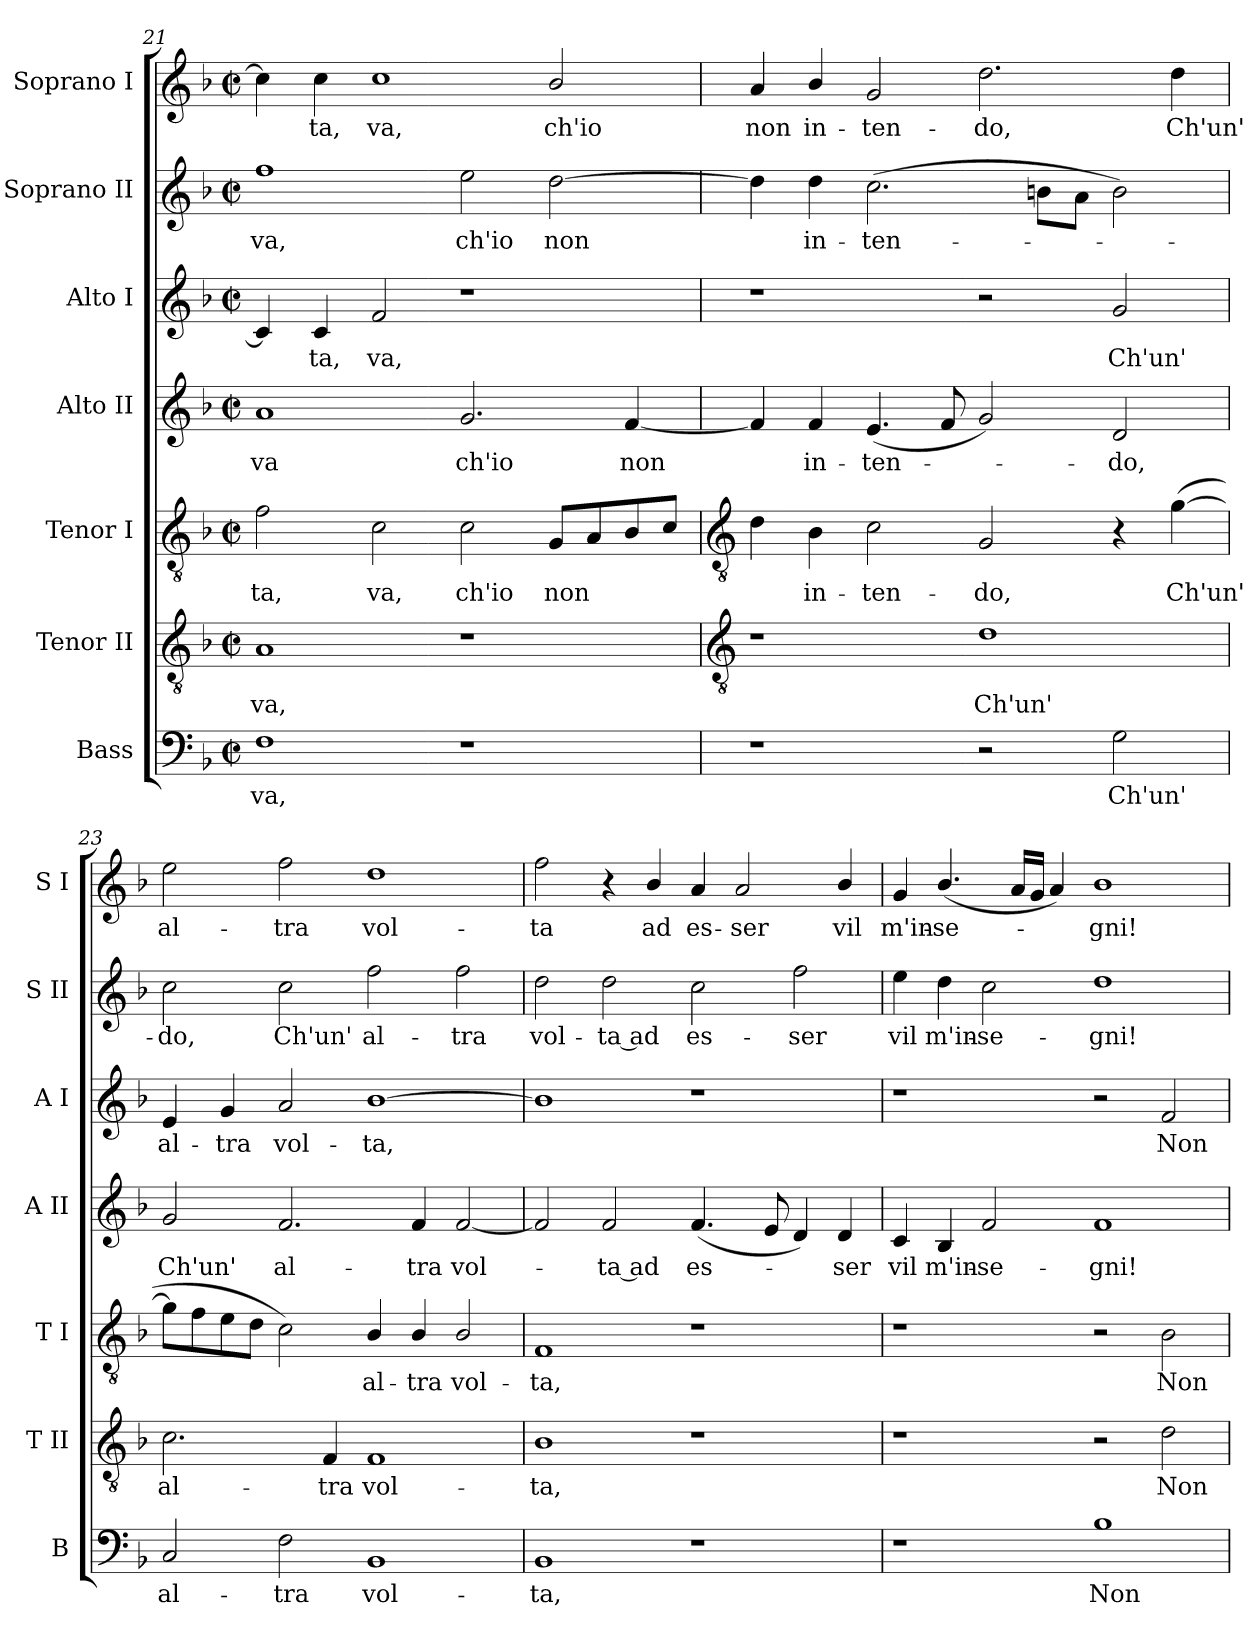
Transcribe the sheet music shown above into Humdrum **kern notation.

**kern	**text	**kern	**text	**kern	**text	**kern	**text	**kern	**text	**kern	**text	**kern	**text
*part7	*part7	*part6	*part6	*part5	*part5	*part4	*part4	*part3	*part3	*part2	*part2	*part1	*part1
*staff7	*staff7	*staff6	*staff6	*staff5	*staff5	*staff4	*staff4	*staff3	*staff3	*staff2	*staff2	*staff1	*staff1
*I"Bass	*	*I"Tenor II	*	*I"Tenor I	*	*I"Alto II	*	*I"Alto I	*	*I"Soprano II	*	*I"Soprano I	*
*I'B	*	*I'T II	*	*I'T I	*	*I'A II	*	*I'A I	*	*I'S II	*	*I'S I	*
*clefF4	*	*clefGv2	*	*clefGv2	*	*clefG2	*	*clefG2	*	*clefG2	*	*clefG2	*
*k[b-]	*	*k[b-]	*	*k[b-]	*	*k[b-]	*	*k[b-]	*	*k[b-]	*	*k[b-]	*
*F:	*	*F:	*	*F:	*	*F:	*	*F:	*	*F:	*	*F:	*
*M4/2	*	*M4/2	*	*M4/2	*	*M4/2	*	*M4/2	*	*M4/2	*	*M4/2	*
*met(c|)	*	*met(c|)	*	*met(c|)	*	*met(c|)	*	*met(c|)	*	*met(c|)	*	*met(c|)	*
=21	=21	=21	=21	=21	=21	=21	=21	=21	=21	=21	=21	=21	=21
!	!LO:LY:b	!	!LO:LY:b	!	!LO:LY:b	!	!LO:LY:b	!	!	!	!LO:LY:b	!	!
1F	va,	1A	va,	2f	-ta,	1a	va	4c]	.	1ff	va,	4cc]	.
!	!	!	!	!	!	!	!	!	!LO:LY:b	!	!	!	!LO:LY:b
.	.	.	.	.	.	.	.	4c	ta,	.	.	4cc	ta,
!	!	!	!	!	!LO:LY:b	!	!	!	!LO:LY:b	!	!	!	!LO:LY:b
.	.	.	.	2c	va,	.	.	2f	va,	.	.	1cc	va,
!	!	!	!	!	!LO:LY:b	!	!LO:LY:b	!	!	!	!LO:LY:b	!	!
1r	.	1r	.	2c	ch'io	2.g	ch'io	1r	.	2ee	ch'io	.	.
!	!	!	!	!	!LO:LY:b	!	!	!	!	!	!LO:LY:b	!	!LO:LY:b
.	.	.	.	8GL	non	.	.	.	.	[2dd	non	2b-/	ch'io
.	.	.	.	8A	.	.	.	.	.	.	.	.	.
!	!	!	!	!	!	!	!LO:LY:b	!	!	!	!	!	!
.	.	.	.	8B-	.	[4f	non	.	.	.	.	.	.
.	.	.	.	8cJ	.	.	.	.	.	.	.	.	.
!!LO:LB:g=z
=22	=22	=22	=22	=22	=22	=22	=22	=22	=22	=22	=22	=22	=22
*	*	*clefGv2	*	*clefGv2	*	*	*	*	*	*	*	*	*
!	!	!	!	!	!	!	!	!	!	!	!	!	!LO:LY:b
1r	.	1r	.	4d	.	4f]	.	1r	.	4dd]	.	4a	non
!	!	!	!	!	!LO:LY:b	!	!LO:LY:b	!	!	!	!LO:LY:b	!	!LO:LY:b
.	.	.	.	4B-	in-	4f	in-	.	.	4dd	in-	4b-/	in-
!	!	!	!	!	!LO:LY:b	!	!LO:LY:b	!	!	!	!LO:LY:b	!	!LO:LY:b
.	.	.	.	2c	-ten-	(<4.e	-ten-	.	.	(>2.cc	-ten-	2g	-ten-
.	.	.	.	.	.	8f	.	.	.	.	.	.	.
!	!	!	!LO:LY:b	!	!LO:LY:b	!	!	!	!	!	!	!	!LO:LY:b
2r	.	1d	Ch'un'	2G	-do,	2g)	.	2r	.	.	.	2.dd	-do,
.	.	.	.	.	.	.	.	.	.	8bn\L	.	.	.
.	.	.	.	.	.	.	.	.	.	8a\J	.	.	.
!	!LO:LY:b	!	!	!	!	!	!LO:LY:b	!	!LO:LY:b	!	!	!	!
2G	Ch'un'	.	.	4r	.	2d	do,	2g	Ch'un'	2b)	.	.	.
!	!	!	!	!	!LO:LY:b	!	!	!	!	!	!	!	!LO:LY:b
.	.	.	.	(>[4g	Ch'un'	.	.	.	.	.	.	4dd	Ch'un'
=23	=23	=23	=23	=23	=23	=23	=23	=23	=23	=23	=23	=23	=23
!	!LO:LY:b	!	!LO:LY:b	!	!	!	!LO:LY:b	!	!LO:LY:b	!	!LO:LY:b	!	!LO:LY:b
2C	al-	2.c	al-	8gL]	.	2g	Ch'un'	4e	al-	2cc	do,	2ee	al-
.	.	.	.	8f	.	.	.	.	.	.	.	.	.
!	!	!	!	!	!	!	!	!	!LO:LY:b	!	!	!	!
.	.	.	.	8e	.	.	.	4g	-tra	.	.	.	.
.	.	.	.	8dJ	.	.	.	.	.	.	.	.	.
!	!LO:LY:b	!	!	!	!	!	!LO:LY:b	!	!LO:LY:b	!	!LO:LY:b	!	!LO:LY:b
2F	-tra	.	.	2c)	.	2.f	al-	2a	vol-	2cc	Ch'un'	2ff	-tra
!	!	!	!LO:LY:b	!	!	!	!	!	!	!	!	!	!
.	.	4F	-tra	.	.	.	.	.	.	.	.	.	.
!	!LO:LY:b	!	!LO:LY:b	!	!LO:LY:b	!	!	!	!LO:LY:b	!	!LO:LY:b	!	!LO:LY:b
1BB-	vol-	1F	vol-	4B-/	al-	.	.	[1b-	-ta,	2ff	al-	1dd	vol-
!	!	!	!	!	!LO:LY:b	!	!LO:LY:b	!	!	!	!	!	!
.	.	.	.	4B-/	-tra	4f	-tra	.	.	.	.	.	.
!	!	!	!	!	!LO:LY:b	!	!LO:LY:b	!	!	!	!LO:LY:b	!	!
.	.	.	.	2B-/	vol-	[2f	vol-	.	.	2ff	-tra	.	.
=24	=24	=24	=24	=24	=24	=24	=24	=24	=24	=24	=24	=24	=24
!	!LO:LY:b	!	!LO:LY:b	!	!LO:LY:b	!	!	!	!	!	!LO:LY:b	!	!LO:LY:b
1BB-	-ta,	1B-	-ta,	1F	-ta,	2f]	.	1b-]	.	2dd	vol-	2ff	-ta
!	!	!	!	!	!	!	!LO:LY:b	!	!	!	!LO:LY:b	!	!
.	.	.	.	.	.	2f	ta ad	.	.	2dd	-ta ad	4r	.
!	!	!	!	!	!	!	!	!	!	!	!	!	!LO:LY:b
.	.	.	.	.	.	.	.	.	.	.	.	4b-/	ad
!	!	!	!	!	!	!	!LO:LY:b	!	!	!	!LO:LY:b	!	!LO:LY:b
1r	.	1r	.	1r	.	(<4.f	es-	1r	.	2cc	es-	4a	es-
!	!	!	!	!	!	!	!	!	!	!	!	!	!LO:LY:b
.	.	.	.	.	.	.	.	.	.	.	.	2a	-ser
.	.	.	.	.	.	8e	.	.	.	.	.	.	.
!	!	!	!	!	!	!	!	!	!	!	!LO:LY:b	!	!
.	.	.	.	.	.	4d)	.	.	.	2ff	-ser	.	.
!	!	!	!	!	!	!	!LO:LY:b	!	!	!	!	!	!LO:LY:b
.	.	.	.	.	.	4d	ser	.	.	.	.	4b-/	vil
=25	=25	=25	=25	=25	=25	=25	=25	=25	=25	=25	=25	=25	=25
!	!	!	!	!	!	!	!LO:LY:b	!	!	!	!LO:LY:b	!	!LO:LY:b
1r	.	1r	.	1r	.	4c	vil	1r	.	4ee	vil	4g	m'in-
!	!	!	!	!	!	!	!LO:LY:b	!	!	!	!LO:LY:b	!	!LO:LY:b
.	.	.	.	.	.	4B-	m'in-	.	.	4dd	m'in-	(<4.b-/	-se-
!	!	!	!	!	!	!	!LO:LY:b	!	!	!	!LO:LY:b	!	!
.	.	.	.	.	.	2f	-se-	.	.	2cc	-se-	.	.
.	.	.	.	.	.	.	.	.	.	.	.	16aLL	.
.	.	.	.	.	.	.	.	.	.	.	.	16gJJ	.
.	.	.	.	.	.	.	.	.	.	.	.	4a)	.
!	!LO:LY:b	!	!	!	!	!	!LO:LY:b	!	!	!	!LO:LY:b	!	!LO:LY:b
1B-	Non	2r	.	2r	.	1f	-gni!	2r	.	1dd	-gni!	1b-	gni!
!	!	!	!LO:LY:b	!	!LO:LY:b	!	!	!	!LO:LY:b	!	!	!	!
.	.	2d	Non	2B-	Non	.	.	2f	Non	.	.	.	.
=	=	=	=	=	=	=	=	=	=	=	=	=	=
*-	*-	*-	*-	*-	*-	*-	*-	*-	*-	*-	*-	*-	*-
